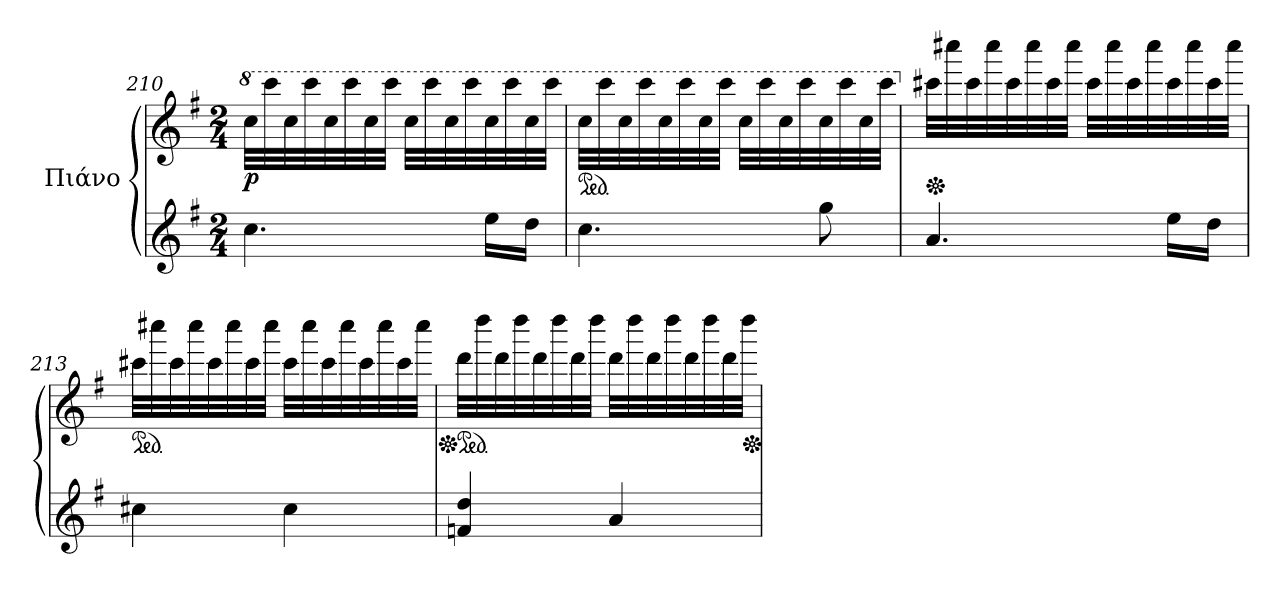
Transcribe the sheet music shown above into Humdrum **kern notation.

**kern	**kern	**dynam
*part1	*part1	*part1
*staff2	*staff1	*staff1/2
*I"Πιάνο	*	*
*clefG2	*clefG2	*
*k[f#]	*k[f#]	*
*M2/4	*M2/4	*
*	*8va	*
=210	=210	=210
!	!	!LO:DY:b
4.cc\	32ccc\LLL	p
.	32cccc\	.
.	32ccc\	.
.	32cccc\	.
.	32ccc\	.
.	32cccc\	.
.	32ccc\	.
.	32cccc\JJJ	.
.	32ccc\LLL	.
.	32cccc\	.
.	32ccc\	.
.	32cccc\	.
16ee\LL	32ccc\	.
.	32cccc\	.
16dd\JJ	32ccc\	.
.	32cccc\JJJ	.
=211	=211	=211
*	*ped	*
4.cc\	32ccc\LLL	.
.	32cccc\	.
.	32ccc\	.
.	32cccc\	.
.	32ccc\	.
.	32cccc\	.
.	32ccc\	.
.	32cccc\JJJ	.
.	32ccc\LLL	.
.	32cccc\	.
.	32ccc\	.
.	32cccc\	.
8gg\	32ccc\	.
.	32cccc\	.
.	32ccc\	.
.	32cccc\JJJ	.
!!LO:LB:g=z
=212	=212	=212
*	*X8va	*
*	*Xped	*
4.a/	32ccc#X\LLL	.
.	32cccc#X\	.
.	32ccc#\	.
.	32cccc#\	.
.	32ccc#\	.
.	32cccc#\	.
.	32ccc#\	.
.	32cccc#\JJJ	.
.	32ccc#\LLL	.
.	32cccc#\	.
.	32ccc#\	.
.	32cccc#\	.
16ee\LL	32ccc#\	.
.	32cccc#\	.
16dd\JJ	32ccc#\	.
.	32cccc#\JJJ	.
=213	=213	=213
*	*ped	*
4cc#X\	32ccc#X\LLL	.
.	32cccc#X\	.
.	32ccc#\	.
.	32cccc#\	.
.	32ccc#\	.
.	32cccc#\	.
.	32ccc#\	.
.	32cccc#\JJJ	.
4cc#\	32ccc#\LLL	.
.	32cccc#\	.
.	32ccc#\	.
.	32cccc#\	.
.	32ccc#\	.
.	32cccc#\	.
.	32ccc#\	.
.	32cccc#\JJJ	.
!!LO:LB:g=z
=214	=214	=214
*	*Xped	*
*	*ped	*
4fn/ 4dd/	32ddd\LLL	.
.	32dddd\	.
.	32ddd\	.
.	32dddd\	.
.	32ddd\	.
.	32dddd\	.
.	32ddd\	.
.	32dddd\JJJ	.
4a/	32ddd\LLL	.
.	32dddd\	.
.	32ddd\	.
.	32dddd\	.
.	32ddd\	.
.	32dddd\	.
.	32ddd\	.
.	32dddd\JJJ	.
*	*Xped	*
=	=	=
*-	*-	*-
